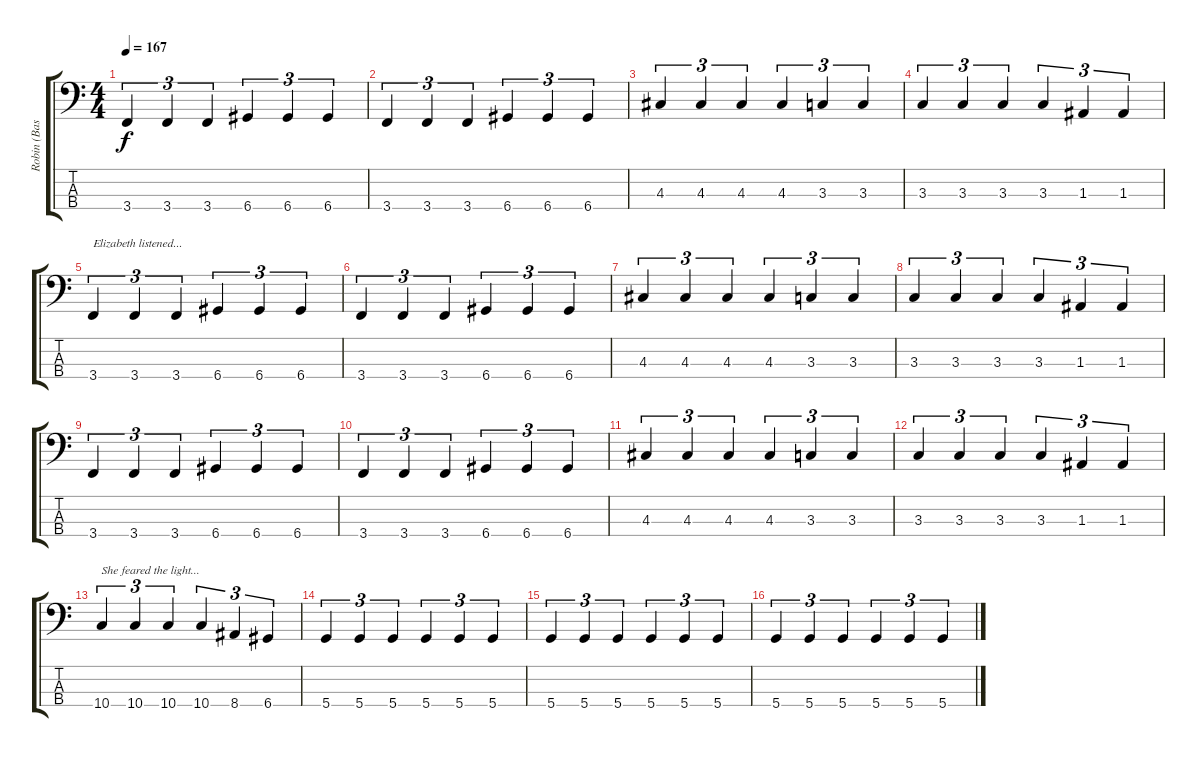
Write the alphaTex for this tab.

\track ("Robin (Bass)" "Robin (Bas") {instrument electricbasspick}
\staff {score tabs}
\tuning (G2 D2 A1 D1) {hide}
\ts (4 4)
\tempo 167
\clef f4
\ks c
3.4.4{tu (3 2) dy f} 3.4.4{tu (3 2)} 3.4.4{tu (3 2)} 6.4.4{tu (3 2)} 6.4.4{tu (3 2)} 6.4.4{tu (3 2)} |
3.4.4{tu (3 2)} 3.4.4{tu (3 2)} 3.4.4{tu (3 2)} 6.4.4{tu (3 2)} 6.4.4{tu (3 2)} 6.4.4{tu (3 2)} |
4.3.4{tu (3 2)} 4.3.4{tu (3 2)} 4.3.4{tu (3 2)} 4.3.4{tu (3 2)} 3.3.4{tu (3 2)} 3.3.4{tu (3 2)} |
3.3.4{tu (3 2)} 3.3.4{tu (3 2)} 3.3.4{tu (3 2)} 3.3.4{tu (3 2)} 1.3.4{tu (3 2)} 1.3.4{tu (3 2)} |
3.4.4{tu (3 2) txt "Elizabeth listened..."} 3.4.4{tu (3 2)} 3.4.4{tu (3 2)} 6.4.4{tu (3 2)} 6.4.4{tu (3 2)} 6.4.4{tu (3 2)} |
3.4.4{tu (3 2)} 3.4.4{tu (3 2)} 3.4.4{tu (3 2)} 6.4.4{tu (3 2)} 6.4.4{tu (3 2)} 6.4.4{tu (3 2)} |
4.3.4{tu (3 2)} 4.3.4{tu (3 2)} 4.3.4{tu (3 2)} 4.3.4{tu (3 2)} 3.3.4{tu (3 2)} 3.3.4{tu (3 2)} |
3.3.4{tu (3 2)} 3.3.4{tu (3 2)} 3.3.4{tu (3 2)} 3.3.4{tu (3 2)} 1.3.4{tu (3 2)} 1.3.4{tu (3 2)} |
3.4.4{tu (3 2)} 3.4.4{tu (3 2)} 3.4.4{tu (3 2)} 6.4.4{tu (3 2)} 6.4.4{tu (3 2)} 6.4.4{tu (3 2)} |
3.4.4{tu (3 2)} 3.4.4{tu (3 2)} 3.4.4{tu (3 2)} 6.4.4{tu (3 2)} 6.4.4{tu (3 2)} 6.4.4{tu (3 2)} |
4.3.4{tu (3 2)} 4.3.4{tu (3 2)} 4.3.4{tu (3 2)} 4.3.4{tu (3 2)} 3.3.4{tu (3 2)} 3.3.4{tu (3 2)} |
3.3.4{tu (3 2)} 3.3.4{tu (3 2)} 3.3.4{tu (3 2)} 3.3.4{tu (3 2)} 1.3.4{tu (3 2)} 1.3.4{tu (3 2)} |
10.4.4{tu (3 2) txt "She feared the light..."} 10.4.4{tu (3 2)} 10.4.4{tu (3 2)} 10.4.4{tu (3 2)} 8.4.4{tu (3 2)} 6.4.4{tu (3 2)} |
5.4.4{tu (3 2)} 5.4.4{tu (3 2)} 5.4.4{tu (3 2)} 5.4.4{tu (3 2)} 5.4.4{tu (3 2)} 5.4.4{tu (3 2)} |
5.4.4{tu (3 2)} 5.4.4{tu (3 2)} 5.4.4{tu (3 2)} 5.4.4{tu (3 2)} 5.4.4{tu (3 2)} 5.4.4{tu (3 2)} |
5.4.4{tu (3 2)} 5.4.4{tu (3 2)} 5.4.4{tu (3 2)} 5.4.4{tu (3 2)} 5.4.4{tu (3 2)} 5.4.4{tu (3 2)}
